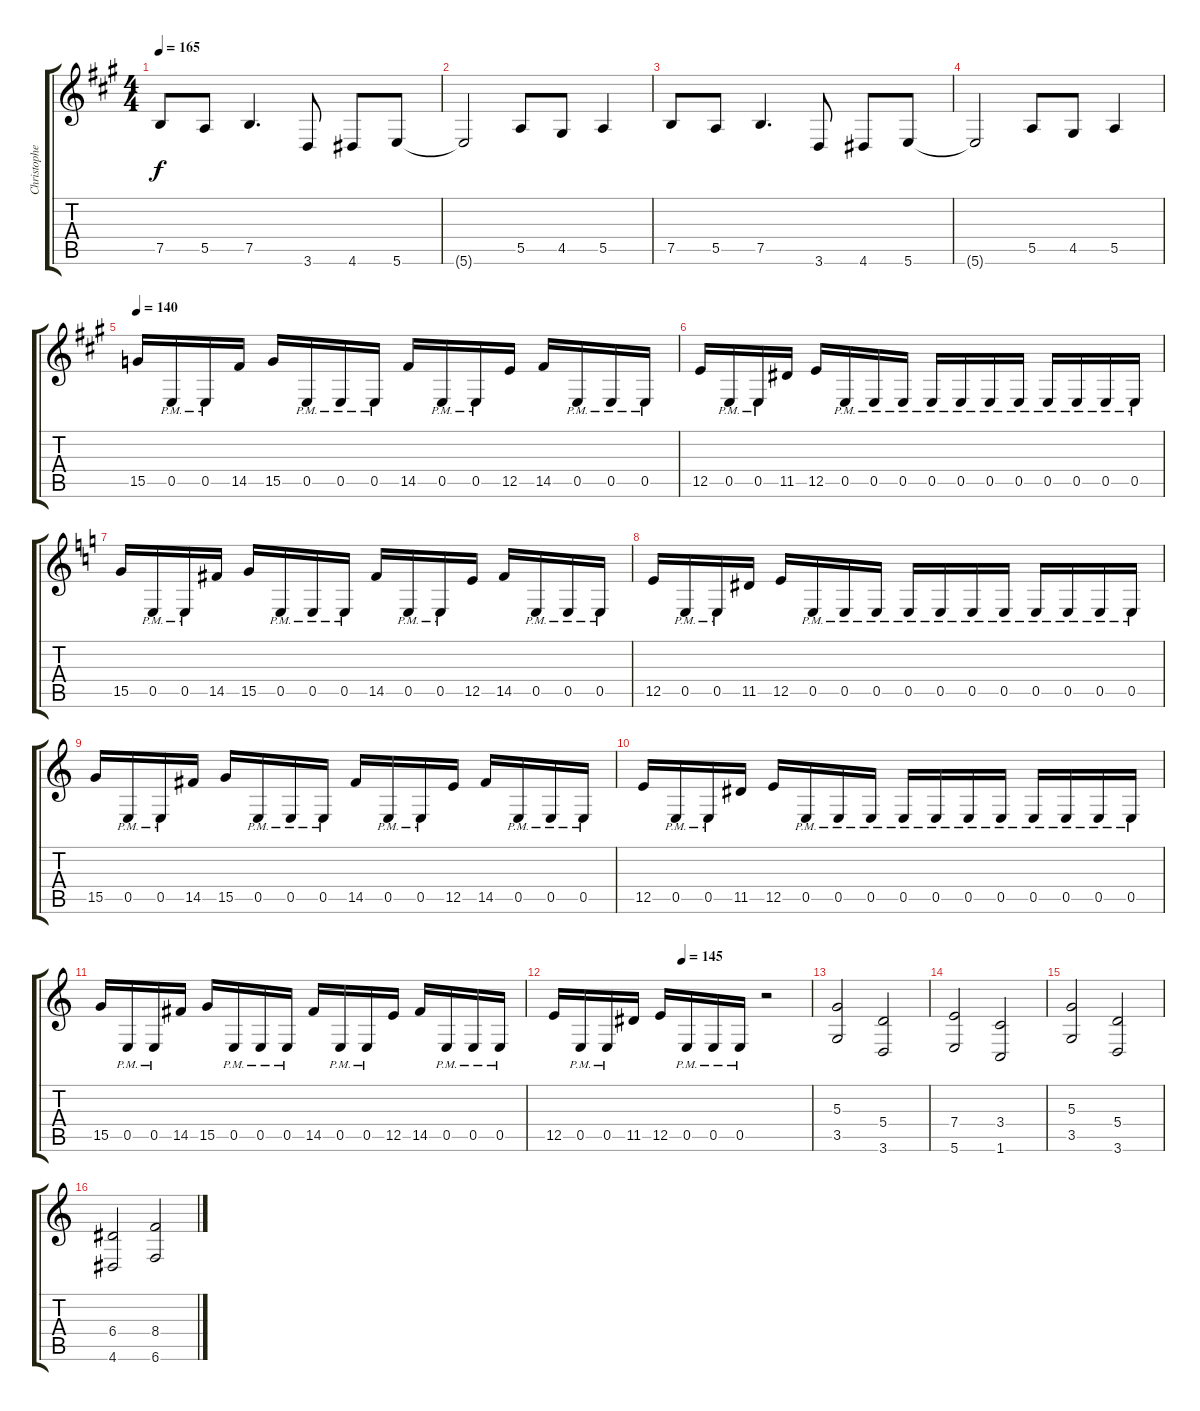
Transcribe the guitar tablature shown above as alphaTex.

\track ("Christopher Amott" "Christophe") {instrument distortionguitar}
\staff {score tabs}
\tuning (B3 Gb3 D3 A2 E2 B1) {hide}
\ts (4 4)
\tempo 165
\clef g2
\ks a
7.5.8{dy f} 5.5.8 7.5.4{d} 3.6.8 4.6.8 5.6.8 |
5.6{t}.2 5.5.8 4.5.8 5.5.4 |
7.5.8 5.5.8 7.5.4{d} 3.6.8 4.6.8 5.6.8 |
5.6{t}.2 5.5.8 4.5.8 5.5.4 |
\tempo 140
15.5.16 0.5{pm}.16 0.5{pm}.16 14.5.16 15.5.16 0.5{pm}.16 0.5{pm}.16 0.5{pm}.16 14.5.16 0.5{pm}.16 0.5{pm}.16 12.5.16 14.5.16 0.5{pm}.16 0.5{pm}.16 0.5{pm}.16 |
12.5.16 0.5{pm}.16 0.5{pm}.16 11.5.16 12.5.16 0.5{pm}.16 0.5{pm}.16 0.5{pm}.16 0.5{pm}.16 0.5{pm}.16 0.5{pm}.16 0.5{pm}.16 0.5{pm}.16 0.5{pm}.16 0.5{pm}.16 0.5{pm}.16 |
\ks c
15.5.16 0.5{pm}.16 0.5{pm}.16 14.5.16 15.5.16 0.5{pm}.16 0.5{pm}.16 0.5{pm}.16 14.5.16 0.5{pm}.16 0.5{pm}.16 12.5.16 14.5.16 0.5{pm}.16 0.5{pm}.16 0.5{pm}.16 |
12.5.16 0.5{pm}.16 0.5{pm}.16 11.5.16 12.5.16 0.5{pm}.16 0.5{pm}.16 0.5{pm}.16 0.5{pm}.16 0.5{pm}.16 0.5{pm}.16 0.5{pm}.16 0.5{pm}.16 0.5{pm}.16 0.5{pm}.16 0.5{pm}.16 |
15.5.16 0.5{pm}.16 0.5{pm}.16 14.5.16 15.5.16 0.5{pm}.16 0.5{pm}.16 0.5{pm}.16 14.5.16 0.5{pm}.16 0.5{pm}.16 12.5.16 14.5.16 0.5{pm}.16 0.5{pm}.16 0.5{pm}.16 |
12.5.16 0.5{pm}.16 0.5{pm}.16 11.5.16 12.5.16 0.5{pm}.16 0.5{pm}.16 0.5{pm}.16 0.5{pm}.16 0.5{pm}.16 0.5{pm}.16 0.5{pm}.16 0.5{pm}.16 0.5{pm}.16 0.5{pm}.16 0.5{pm}.16 |
15.5.16 0.5{pm}.16 0.5{pm}.16 14.5.16 15.5.16 0.5{pm}.16 0.5{pm}.16 0.5{pm}.16 14.5.16 0.5{pm}.16 0.5{pm}.16 12.5.16 14.5.16 0.5{pm}.16 0.5{pm}.16 0.5{pm}.16 |
\tempo (145 0.5)
12.5.16 0.5{pm}.16 0.5{pm}.16 11.5.16 12.5.16 0.5{pm}.16 0.5{pm}.16 0.5{pm}.16 r.2 |
(5.3 3.5).2 (5.4 3.6).2 |
(7.4 5.6).2 (3.4 1.6).2 |
(5.3 3.5).2 (5.4 3.6).2 |
(6.4 4.6).2 (8.4 6.6).2
